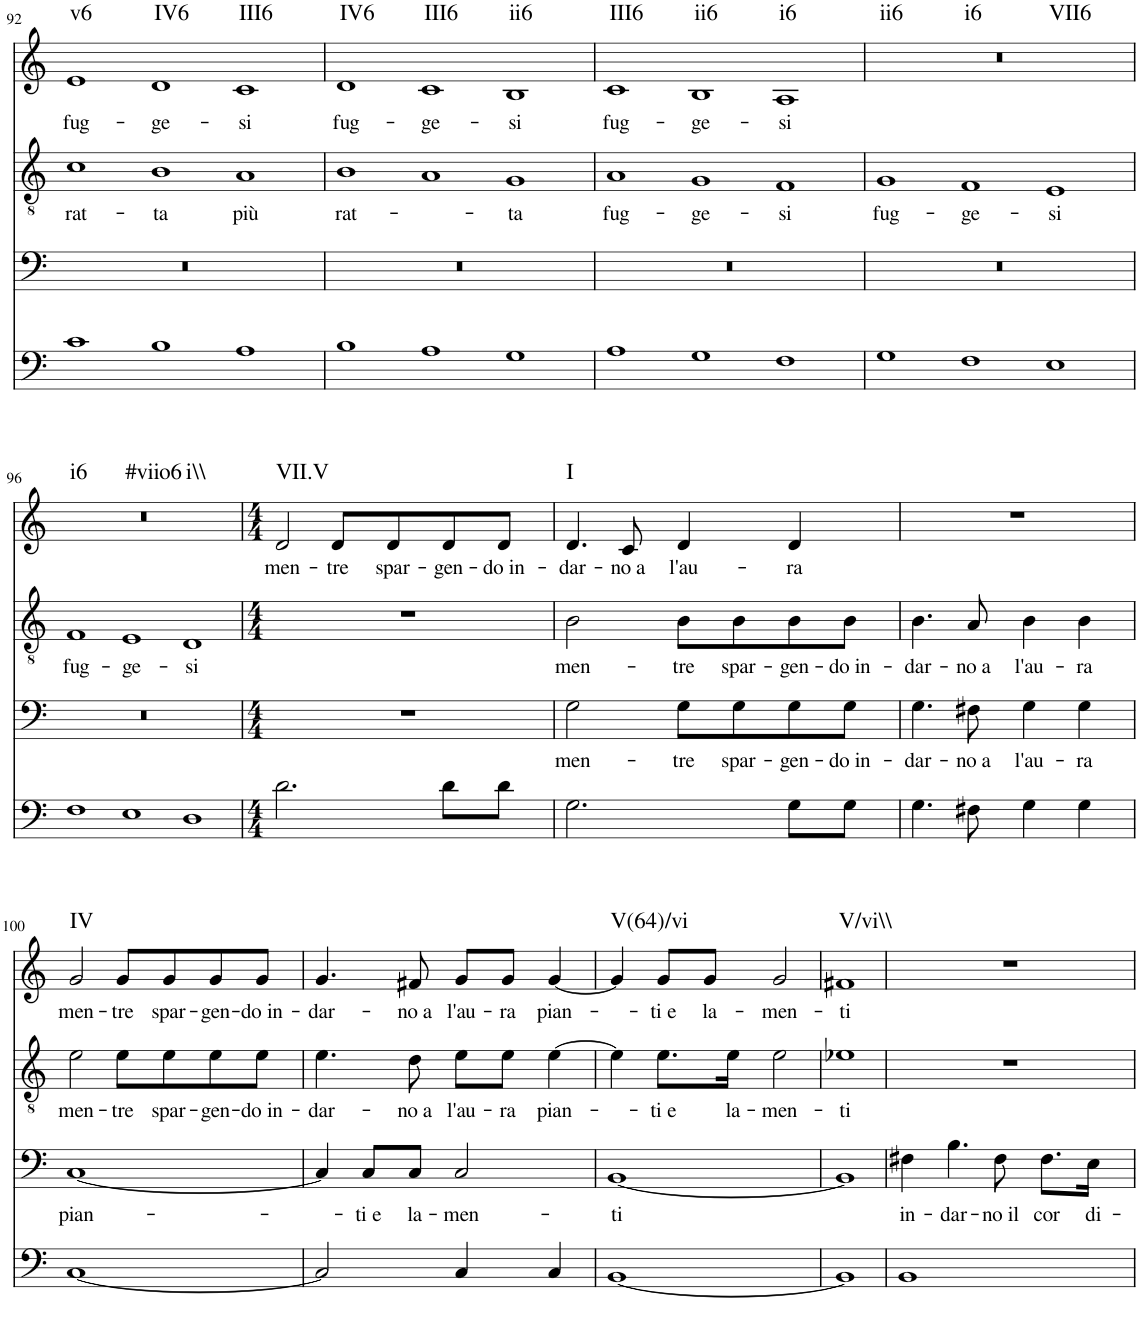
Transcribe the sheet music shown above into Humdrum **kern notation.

**kern	**kern	**text	**kern	**text	**kern	**text	**harte
*part4	*part3	*part3	*part2	*part2	*part1	*part1	*part1
*staff4	*staff3	*staff3	*staff2	*staff2	*staff1	*staff1	*
*I"unbenannt4	*I"unbenannt3	*	*I"unbenannt2	*	*I"unbenannt1	*	*
!!LO:PB:g=z
*clefF4	*clefF4	*	*clefGv2	*	*clefG2	*	*
*k[]	*k[]	*	*k[]	*	*k[]	*	*
*M3/1	*M3/1	*	*M3/1	*	*M3/1	*	*
=92	=92	=92	=92	=92	=92	=92	=92
!	!	!	!	!LO:LY:b	!	!LO:LY:b	!LO:H:kt=v6
1c	0.r	.	1c	rat-	1e	fug-	N
!	!	!	!	!LO:LY:b	!	!LO:LY:b	!LO:H:kt=IV6
1B	.	.	1B	ta	1d	ge-	N
!	!	!	!	!LO:LY:b	!	!LO:LY:b	!LO:H:kt=III6
1A	.	.	1A	più	1c	si	N
=93	=93	=93	=93	=93	=93	=93	=93
!	!	!	!	!LO:LY:b	!	!LO:LY:b	!LO:H:kt=IV6
1B	0.r	.	1B	rat-	1d	fug-	N
!	!	!	!	!	!	!LO:LY:b	!LO:H:kt=III6
1A	.	.	1A	.	1c	ge-	N
!	!	!	!	!LO:LY:b	!	!LO:LY:b	!LO:H:kt=ii6
1G	.	.	1G	ta	1B	si	N
=94	=94	=94	=94	=94	=94	=94	=94
!	!	!	!	!LO:LY:b	!	!LO:LY:b	!LO:H:kt=III6
1A	0.r	.	1A	fug-	1c	fug-	N
!	!	!	!	!LO:LY:b	!	!LO:LY:b	!LO:H:kt=ii6
1G	.	.	1G	ge-	1B	ge-	N
!	!	!	!	!LO:LY:b	!	!LO:LY:b	!LO:H:kt=i6
1F	.	.	1F	si	1A	si	N
=95	=95	=95	=95	=95	=95	=95	=95
!	!	!	!	!LO:LY:b	!	!	!LO:H:n=1:kt=ii6
!	!	!	!	!	!	!	!LO:H:n=2:kt=i6
!	!	!	!	!	!	!	!LO:H:n=3:kt=VII6
1G	0.r	.	1G	fug-	0.r	.	N N N
!	!	!	!	!LO:LY:b	!	!	!
1F	.	.	1F	ge-	.	.	.
!	!	!	!	!LO:LY:b	!	!	!
1E	.	.	1E	si	.	.	.
!!LO:LB:g=z
=96	=96	=96	=96	=96	=96	=96	=96
!	!	!	!	!LO:LY:b	!	!	!LO:H:n=1:kt=i6
!	!	!	!	!	!	!	!LO:H:n=2:kt=#viio6
!	!	!	!	!	!	!	!LO:H:n=3:kt=i\\
1F	0.r	.	1F	fug-	0.r	.	N N N
!	!	!	!	!LO:LY:b	!	!	!
1E	.	.	1E	ge-	.	.	.
!	!	!	!	!LO:LY:b	!	!	!
1D	.	.	1D	si	.	.	.
=97	=97	=97	=97	=97	=97	=97	=97
*M4/4	*M4/4	*	*M4/4	*	*M4/4	*	*
!	!	!	!	!	!	!LO:LY:b	!LO:H:kt=VII.V
2.d\	1r	.	1r	.	2d/	men-	N
!	!	!	!	!	!	!LO:LY:b	!
.	.	.	.	.	8d/L	tre	.
!	!	!	!	!	!	!LO:LY:b	!
.	.	.	.	.	8d/	spar-	.
!	!	!	!	!	!	!LO:LY:b	!
8d\L	.	.	.	.	8d/	gen-	.
!	!	!	!	!	!	!LO:LY:b	!
8d\J	.	.	.	.	8d/J	do in-	.
=98	=98	=98	=98	=98	=98	=98	=98
!	!	!LO:LY:b	!	!LO:LY:b	!	!LO:LY:b	!LO:H:kt=I
2.G\	2G\	men-	2B\	men-	4.d/	dar-	N
!	!	!	!	!	!	!LO:LY:b	!
.	.	.	.	.	8c/	no a	.
!	!	!LO:LY:b	!	!LO:LY:b	!	!LO:LY:b	!
.	8G\L	tre	8B\L	tre	4d/	l'au-	.
!	!	!LO:LY:b	!	!LO:LY:b	!	!	!
.	8G\	spar-	8B\	spar-	.	.	.
!	!	!LO:LY:b	!	!LO:LY:b	!	!LO:LY:b	!
8G\L	8G\	gen-	8B\	gen-	4d/	ra	.
!	!	!LO:LY:b	!	!LO:LY:b	!	!	!
8G\J	8G\J	do in-	8B\J	do in-	.	.	.
=99	=99	=99	=99	=99	=99	=99	=99
!	!	!LO:LY:b	!	!LO:LY:b	!	!	!
4.G\	4.G\	dar-	4.B\	dar-	1r	.	.
!	!	!LO:LY:b	!	!LO:LY:b	!	!	!
8F#X\	8F#X\	no a	8A/	no a	.	.	.
!	!	!LO:LY:b	!	!LO:LY:b	!	!	!
4G\	4G\	l'au-	4B\	l'au-	.	.	.
!	!	!LO:LY:b	!	!LO:LY:b	!	!	!
4G\	4G\	ra	4B\	ra	.	.	.
!!LO:LB:g=z
=100	=100	=100	=100	=100	=100	=100	=100
!	!	!LO:LY:b	!	!LO:LY:b	!	!LO:LY:b	!LO:H:kt=IV
[1C	[1C	pian-	2e\	men-	2g/	men-	N
!	!	!	!	!LO:LY:b	!	!LO:LY:b	!
.	.	.	8e\L	tre	8g/L	tre	.
!	!	!	!	!LO:LY:b	!	!LO:LY:b	!
.	.	.	8e\	spar-	8g/	spar-	.
!	!	!	!	!LO:LY:b	!	!LO:LY:b	!
.	.	.	8e\	gen-	8g/	gen-	.
!	!	!	!	!LO:LY:b	!	!LO:LY:b	!
.	.	.	8e\J	do in-	8g/J	do in-	.
=101	=101	=101	=101	=101	=101	=101	=101
!	!	!	!	!LO:LY:b	!	!LO:LY:b	!
2C/]	4C/]	.	4.e\	dar-	4.g/	dar-	.
!	!	!LO:LY:b	!	!	!	!	!
.	8C/L	ti e	.	.	.	.	.
!	!	!LO:LY:b	!	!LO:LY:b	!	!LO:LY:b	!
.	8C/J	la-	8d\	no a	8f#X/	no a	.
!	!	!LO:LY:b	!	!LO:LY:b	!	!LO:LY:b	!
4C/	2C/	men-	8e\L	l'au-	8g/L	l'au-	.
!	!	!	!	!LO:LY:b	!	!LO:LY:b	!
.	.	.	8e\J	ra	8g/J	ra	.
!	!	!	!	!LO:LY:b	!	!LO:LY:b	!
4C/	.	.	[4e\	pian-	[4g/	pian-	.
=102	=102	=102	=102	=102	=102	=102	=102
!	!	!LO:LY:b	!	!	!	!	!LO:H:kt=V(64)/vi
[1BB	[1BB	ti	4e\]	.	4g/]	.	N
!	!	!	!	!LO:LY:b	!	!LO:LY:b	!
.	.	.	8.e\L	ti e	8g/L	ti e	.
!	!	!	!	!	!	!LO:LY:b	!
.	.	.	.	.	8g/J	la-	.
!	!	!	!	!LO:LY:b	!	!	!
.	.	.	16e\Jk	la-	.	.	.
!	!	!	!	!LO:LY:b	!	!LO:LY:b	!
.	.	.	2e\	men-	2g/	men-	.
=103	=103	=103	=103	=103	=103	=103	=103
!	!	!	!	!LO:LY:b	!	!LO:LY:b	!LO:H:kt=V/vi\\
1BB]	1BB]	.	1e-X	ti	1f#X	ti	N
=104	=104	=104	=104	=104	=104	=104	=104
!	!	!LO:LY:b	!	!	!	!	!
1BB	4F#X\	in-	1r	.	1r	.	.
!	!	!LO:LY:b	!	!	!	!	!
.	4.B\	dar-	.	.	.	.	.
!	!	!LO:LY:b	!	!	!	!	!
.	8F#\	no il	.	.	.	.	.
!	!	!LO:LY:b	!	!	!	!	!
.	8.F#\L	cor	.	.	.	.	.
!	!	!LO:LY:b	!	!	!	!	!
.	16E\Jk	di-	.	.	.	.	.
=	=	=	=	=	=	=	=
*-	*-	*-	*-	*-	*-	*-	*-
